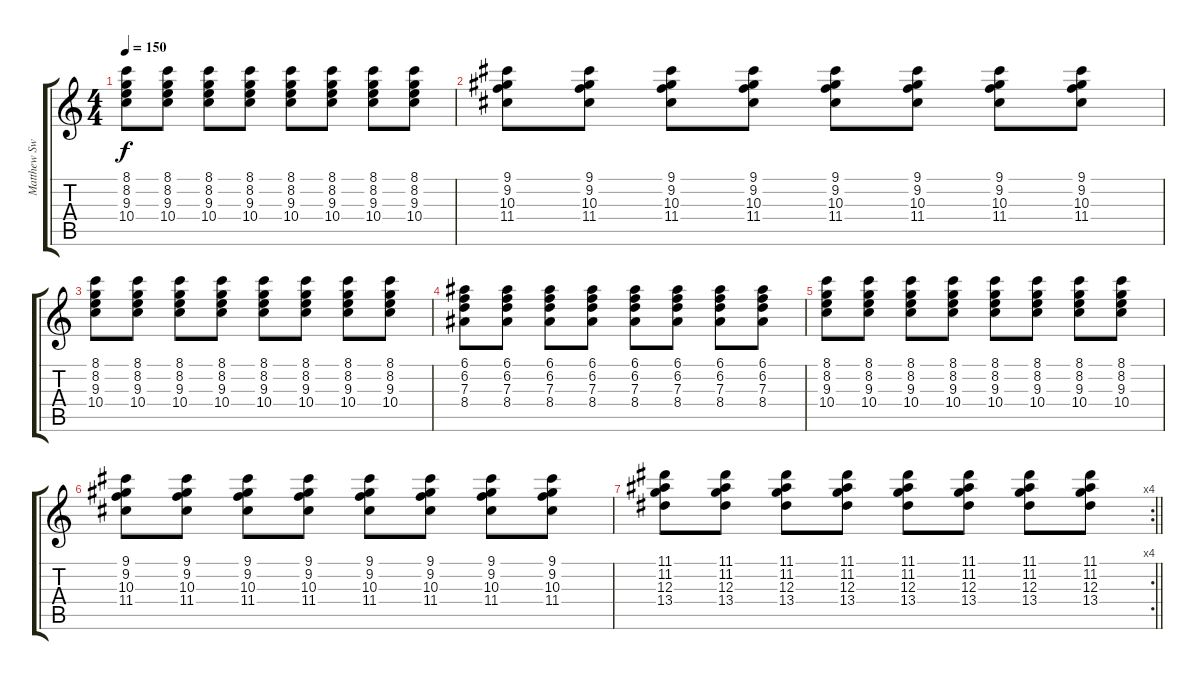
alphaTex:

\track ("Matthew Swinnerton" "Matthew Sw") {instrument overdrivenguitar}
\staff {score tabs}
\tuning (E4 B3 G3 D3 A2 E2) {hide}
\ts (4 4)
\tempo 150
\clef g2
\ks c
(8.1 8.2 9.3 10.4).8{dy f} (8.1 8.2 9.3 10.4).8 (8.1 8.2 9.3 10.4).8 (8.1 8.2 9.3 10.4).8 (8.1 8.2 9.3 10.4).8 (8.1 8.2 9.3 10.4).8 (8.1 8.2 9.3 10.4).8 (8.1 8.2 9.3 10.4).8 |
(9.1 9.2 10.3 11.4).8 (9.1 9.2 10.3 11.4).8 (9.1 9.2 10.3 11.4).8 (9.1 9.2 10.3 11.4).8 (9.1 9.2 10.3 11.4).8 (9.1 9.2 10.3 11.4).8 (9.1 9.2 10.3 11.4).8 (9.1 9.2 10.3 11.4).8 |
(8.1 8.2 9.3 10.4).8 (8.1 8.2 9.3 10.4).8 (8.1 8.2 9.3 10.4).8 (8.1 8.2 9.3 10.4).8 (8.1 8.2 9.3 10.4).8 (8.1 8.2 9.3 10.4).8 (8.1 8.2 9.3 10.4).8 (8.1 8.2 9.3 10.4).8 |
(6.1 6.2 7.3 8.4).8 (6.1 6.2 7.3 8.4).8 (6.1 6.2 7.3 8.4).8 (6.1 6.2 7.3 8.4).8 (6.1 6.2 7.3 8.4).8 (6.1 6.2 7.3 8.4).8 (6.1 6.2 7.3 8.4).8 (6.1 6.2 7.3 8.4).8 |
(8.1 8.2 9.3 10.4).8 (8.1 8.2 9.3 10.4).8 (8.1 8.2 9.3 10.4).8 (8.1 8.2 9.3 10.4).8 (8.1 8.2 9.3 10.4).8 (8.1 8.2 9.3 10.4).8 (8.1 8.2 9.3 10.4).8 (8.1 8.2 9.3 10.4).8 |
(9.1 9.2 10.3 11.4).8 (9.1 9.2 10.3 11.4).8 (9.1 9.2 10.3 11.4).8 (9.1 9.2 10.3 11.4).8 (9.1 9.2 10.3 11.4).8 (9.1 9.2 10.3 11.4).8 (9.1 9.2 10.3 11.4).8 (9.1 9.2 10.3 11.4).8 |
\rc 4
\barLineRight lightlight
(11.1 11.2 12.3 13.4).8 (11.1 11.2 12.3 13.4).8 (11.1 11.2 12.3 13.4).8 (11.1 11.2 12.3 13.4).8 (11.1 11.2 12.3 13.4).8 (11.1 11.2 12.3 13.4).8 (11.1 11.2 12.3 13.4).8 (11.1 11.2 12.3 13.4).8
